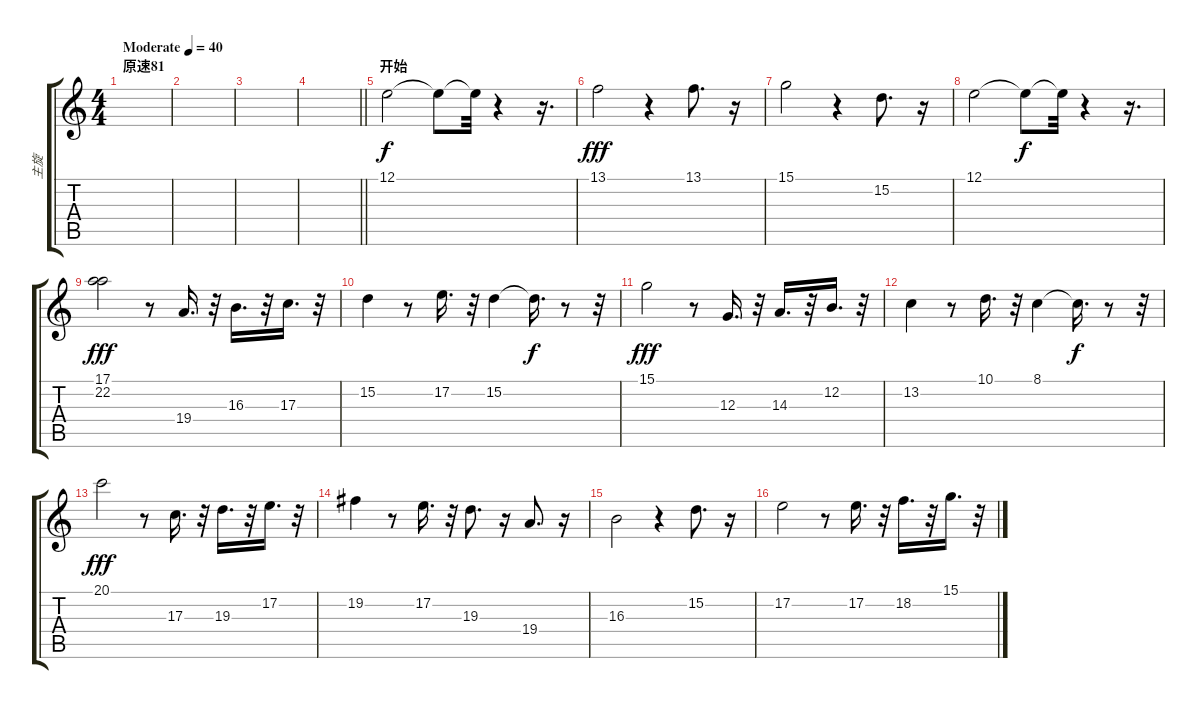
\track ("主旋" "主旋") {mute instrument harmonica}
\staff {score tabs}
\tuning (E4 B3 G3 D3 A2 E2) {hide}
\ts (4 4)
\section ("" "原速81")
\tempo (40 "Moderate")
\clef g2
\ks c
|
|
|
\barLineRight lightlight
|
\section ("" "开始")
12.1.2 12.1{t}.8{dy f} 12.1{t}.32 r.4 r.16{d} |
13.1.2{dy fff} r.4 13.1.8{d} r.16 |
15.1.2 r.4 15.2.8{d} r.16 |
12.1.2 12.1{t}.8{dy f} 12.1{t}.32 r.4 r.16{d} |
(17.1 22.2).2{dy fff} r.8 19.4.16{d} r.32 16.3.16{d} r.32 17.3.16{d} r.32 |
15.2.4 r.8 17.2.16{d} r.32 15.2.4 15.2{t}.16{d dy f} r.8 r.32 |
15.1.2{dy fff} r.8 12.3.16{d} r.32 14.3.16{d} r.32 12.2.16{d} r.32 |
13.2.4 r.8 10.1.16{d} r.32 8.1.4 8.1{t}.16{d dy f} r.8 r.32 |
20.1.2{dy fff} r.8 17.3.16{d} r.32 19.3.16{d} r.32 17.2.16{d} r.32 |
19.2.4 r.8 17.2.16{d} r.32 19.3.8{d} r.16 19.4.8{d} r.16 |
16.3.2 r.4 15.2.8{d} r.16 |
17.2.2 r.8 17.2.16{d} r.32 18.2.16{d} r.32 15.1.16{d} r.32
